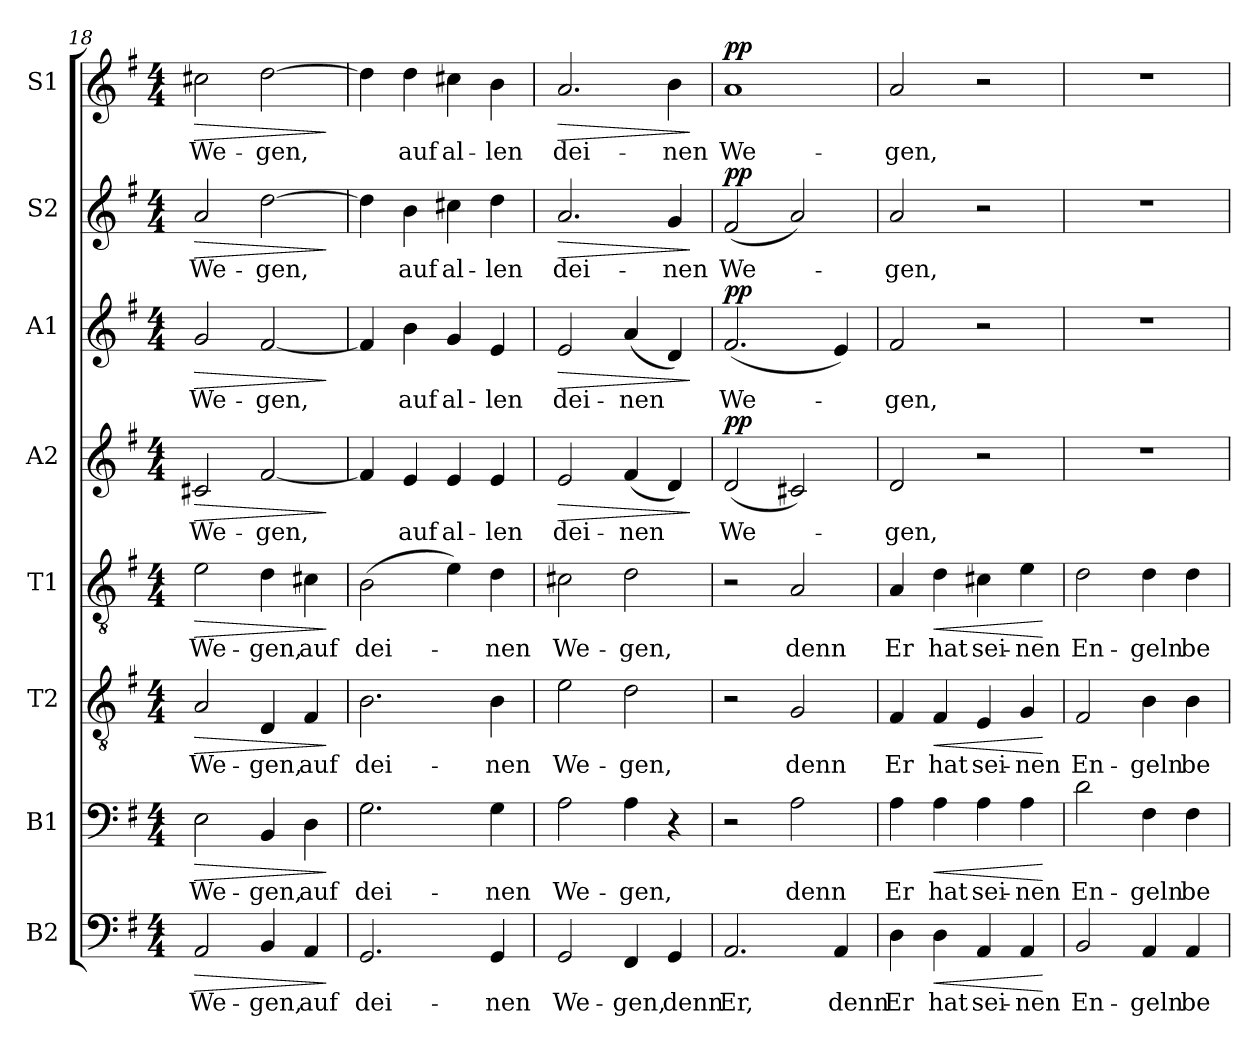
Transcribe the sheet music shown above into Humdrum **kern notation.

**kern	**text	**dynam	**kern	**text	**dynam	**kern	**text	**dynam	**kern	**text	**dynam	**kern	**text	**dynam	**kern	**text	**dynam	**kern	**text	**dynam	**kern	**text	**dynam
*part8	*part8	*part8	*part7	*part7	*part7	*part6	*part6	*part6	*part5	*part5	*part5	*part4	*part4	*part4	*part3	*part3	*part3	*part2	*part2	*part2	*part1	*part1	*part1
*staff8	*staff8	*staff8	*staff7	*staff7	*staff7	*staff6	*staff6	*staff6	*staff5	*staff5	*staff5	*staff4	*staff4	*staff4	*staff3	*staff3	*staff3	*staff2	*staff2	*staff2	*staff1	*staff1	*staff1
*I"B2	*	*	*I"B1	*	*	*I"T2	*	*	*I"T1	*	*	*I"A2	*	*	*I"A1	*	*	*I"S2	*	*	*I"S1	*	*
*I'B2	*	*	*I'B1	*	*	*I'T2	*	*	*I'T1	*	*	*I'A2	*	*	*I'A1	*	*	*I'S2	*	*	*I'S1	*	*
*clefF4	*	*	*clefF4	*	*	*clefGv2	*	*	*clefGv2	*	*	*clefG2	*	*	*clefG2	*	*	*clefG2	*	*	*clefG2	*	*
*k[f#]	*	*	*k[f#]	*	*	*k[f#]	*	*	*k[f#]	*	*	*k[f#]	*	*	*k[f#]	*	*	*k[f#]	*	*	*k[f#]	*	*
*M4/4	*	*	*M4/4	*	*	*M4/4	*	*	*M4/4	*	*	*M4/4	*	*	*M4/4	*	*	*M4/4	*	*	*M4/4	*	*
=18	=18	=18	=18	=18	=18	=18	=18	=18	=18	=18	=18	=18	=18	=18	=18	=18	=18	=18	=18	=18	=18	=18	=18
!	!	!LO:HP:b	!	!	!LO:HP:b	!	!	!LO:HP:b	!	!	!LO:HP:b	!	!	!LO:HP:b	!	!	!LO:HP:b	!	!	!LO:HP:b	!	!	!LO:HP:b
2AA/	We-	>	2E\	We-	>	2A/	We-	>	2e\	We-	>	2c#X/	We-	>	2g/	We-	>	2a/	We-	>	2cc#X\	We-	>
4BB/	-gen,	.	4BB/	-gen,	.	4D/	-gen,	.	4d\	-gen,	.	[2f#/	-gen,	.	[2f#/	-gen,	.	[2dd\	-gen,	.	[2dd\	-gen,	.
4AA/	auf	.	4D\	auf	.	4F#/	auf	.	4c#X\	auf	.	.	.	.	.	.	.	.	.	.	.	.	.
.	.	]	.	.	]	.	.	]	.	.	]	.	.	]	.	.	]	.	.	]	.	.	]
!!LO:PB:g=z
=19	=19	=19	=19	=19	=19	=19	=19	=19	=19	=19	=19	=19	=19	=19	=19	=19	=19	=19	=19	=19	=19	=19	=19
2.GG/	dei-	.	2.G\	dei-	.	2.B\	dei-	.	(2B\	dei-	.	4f#/]	.	.	4f#/]	.	.	4dd\]	.	.	4dd\]	.	.
.	.	.	.	.	.	.	.	.	.	.	.	4e/	auf	.	4b\	auf	.	4b\	auf	.	4dd\	auf	.
.	.	.	.	.	.	.	.	.	4e\)	.	.	4e/	al-	.	4g/	al-	.	4cc#X\	al-	.	4cc#X\	al-	.
4GG/	-nen	.	4G\	-nen	.	4B\	-nen	.	4d\	-nen	.	4e/	-len	.	4e/	-len	.	4dd\	-len	.	4b\	-len	.
=20	=20	=20	=20	=20	=20	=20	=20	=20	=20	=20	=20	=20	=20	=20	=20	=20	=20	=20	=20	=20	=20	=20	=20
!	!	!	!	!	!	!	!	!	!	!	!	!	!	!LO:HP:b	!	!	!LO:HP:b	!	!	!LO:HP:b	!	!	!LO:HP:b
2GG/	We-	.	2A\	We-	.	2e\	We-	.	2c#X\	We-	.	2e/	dei-	>	2e/	dei-	>	2.a/	dei-	>	2.a/	dei-	>
4FF#/	-gen,	.	4A\	-gen,	.	2d\	-gen,	.	2d\	-gen,	.	(4f#/	-nen	.	(4a/	-nen	.	.	.	.	.	.	.
4GG/	denn	.	4r	.	.	.	.	.	.	.	.	4d/)	.	.	4d/)	.	.	4g/	-nen	.	4b\	-nen	.
.	.	.	.	.	.	.	.	.	.	.	.	.	.	]	.	.	]	.	.	]	.	.	]
=21	=21	=21	=21	=21	=21	=21	=21	=21	=21	=21	=21	=21	=21	=21	=21	=21	=21	=21	=21	=21	=21	=21	=21
!	!	!	!	!	!	!	!	!	!	!	!	!	!	!LO:DY:a	!	!	!LO:DY:a	!	!	!LO:DY:a	!	!	!LO:DY:a
2.AA/	Er,	.	2r	.	.	2r	.	.	2r	.	.	(2d/	We-	pp	(2.f#/	We-	pp	(2f#/	We-	pp	1a	We-	pp
.	.	.	2A\	denn	.	2G/	denn	.	2A/	denn	.	2c#X/)	.	.	.	.	.	2a/)	.	.	.	.	.
4AA/	denn	.	.	.	.	.	.	.	.	.	.	.	.	.	4e/)	.	.	.	.	.	.	.	.
=22	=22	=22	=22	=22	=22	=22	=22	=22	=22	=22	=22	=22	=22	=22	=22	=22	=22	=22	=22	=22	=22	=22	=22
4D\	Er	.	4A\	Er	.	4F#/	Er	.	4A/	Er	.	2d/	-gen,	.	2f#/	-gen,	.	2a/	-gen,	.	2a/	-gen,	.
!	!	!LO:HP:b	!	!	!LO:HP:b	!	!	!LO:HP:b	!	!	!LO:HP:b	!	!	!	!	!	!	!	!	!	!	!	!
4D\	hat	<	4A\	hat	<	4F#/	hat	<	4d\	hat	<	.	.	.	.	.	.	.	.	.	.	.	.
4AA/	sei-	.	4A\	sei-	.	4E/	sei-	.	4c#X\	sei-	.	2r	.	.	2r	.	.	2r	.	.	2r	.	.
4AA/	-nen	.	4A\	-nen	.	4G/	-nen	.	4e\	-nen	.	.	.	.	.	.	.	.	.	.	.	.	.
.	.	[	.	.	[	.	.	[	.	.	[	.	.	.	.	.	.	.	.	.	.	.	.
=23	=23	=23	=23	=23	=23	=23	=23	=23	=23	=23	=23	=23	=23	=23	=23	=23	=23	=23	=23	=23	=23	=23	=23
2BB/	En-	.	2d\	En-	.	2F#/	En-	.	2d\	En-	.	1r	.	.	1r	.	.	1r	.	.	1r	.	.
4AA/	-geln	.	4F#\	-geln	.	4B\	-geln	.	4d\	-geln	.	.	.	.	.	.	.	.	.	.	.	.	.
4AA/	be-	.	4F#\	be-	.	4B\	be-	.	4d\	be-	.	.	.	.	.	.	.	.	.	.	.	.	.
=	=	=	=	=	=	=	=	=	=	=	=	=	=	=	=	=	=	=	=	=	=	=	=
*-	*-	*-	*-	*-	*-	*-	*-	*-	*-	*-	*-	*-	*-	*-	*-	*-	*-	*-	*-	*-	*-	*-	*-
